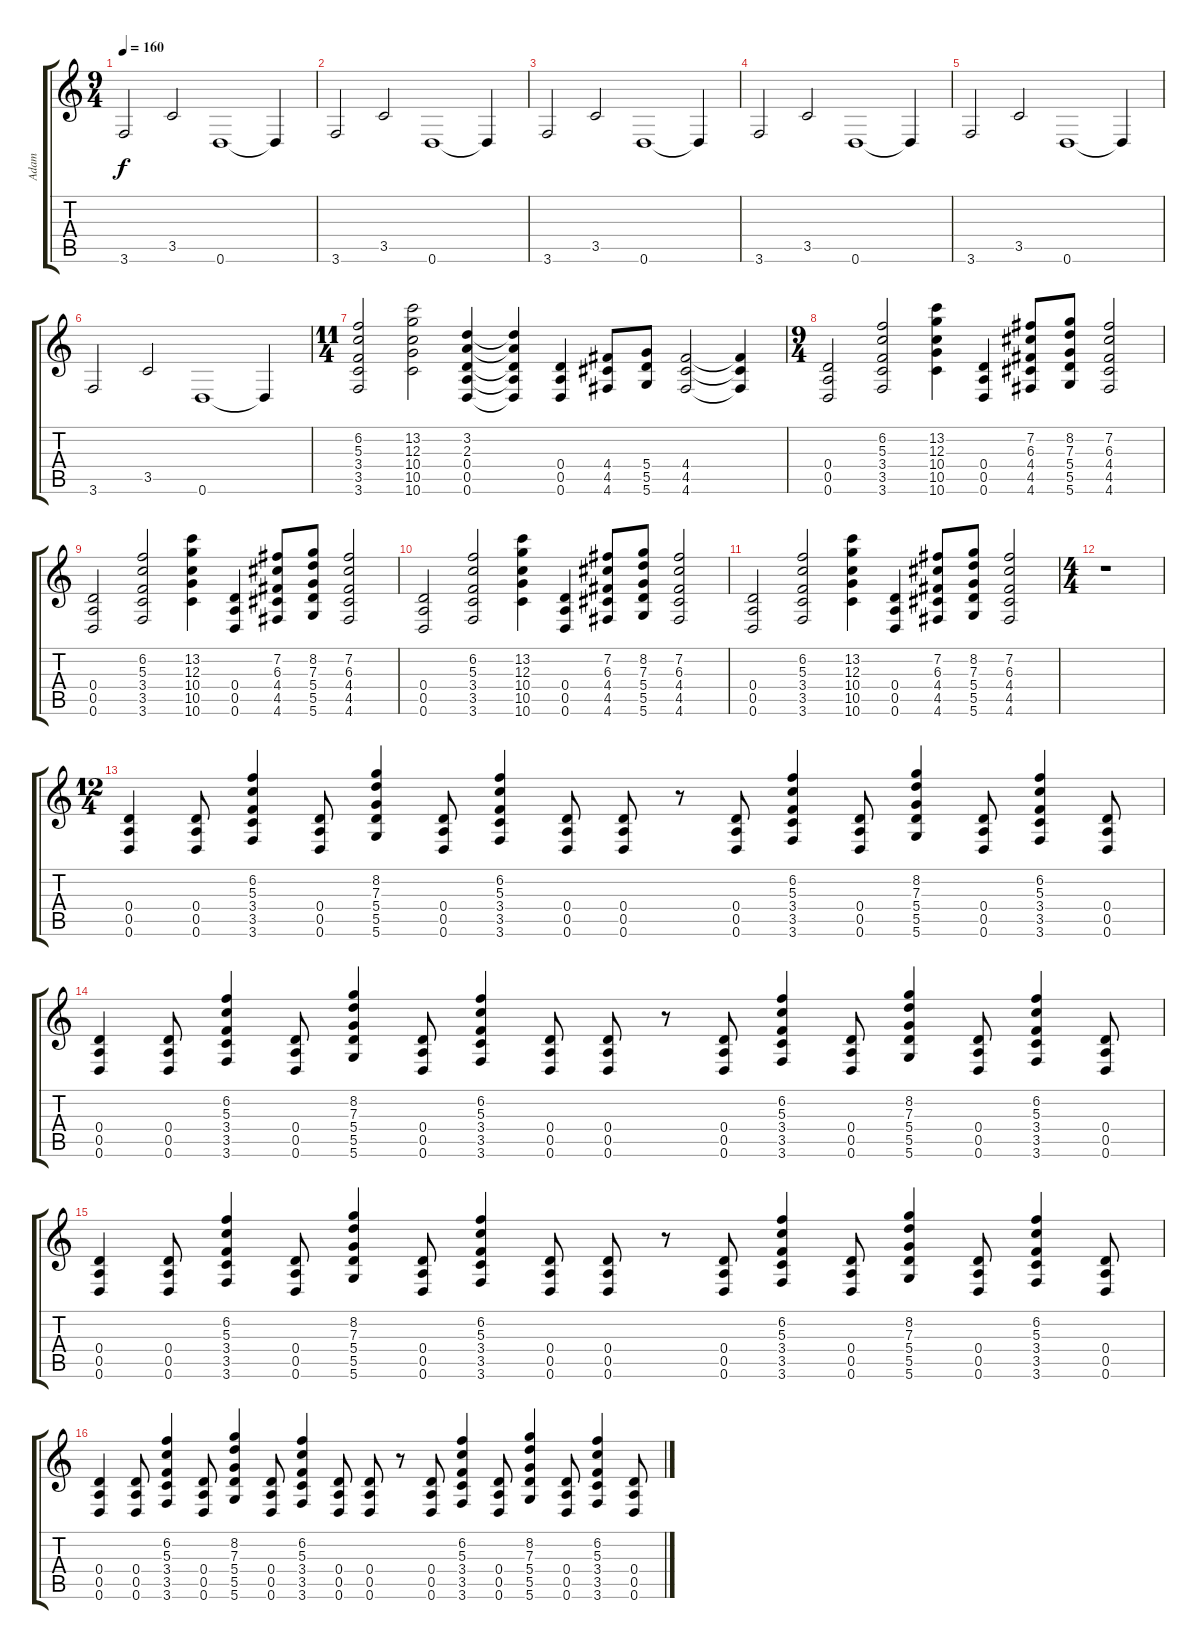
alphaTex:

\track ("Adam" "Adam") {instrument overdrivenguitar}
\staff {score tabs}
\tuning (E4 B3 G3 D3 A2 D2) {hide}
\ts (9 4)
\tempo 160
\clef g2
\ks c
3.6.2{dy f} 3.5.2 0.6.1 0.6{t}.4 |
3.6.2 3.5.2 0.6.1 0.6{t}.4 |
3.6.2 3.5.2 0.6.1 0.6{t}.4 |
3.6.2 3.5.2 0.6.1 0.6{t}.4 |
3.6.2 3.5.2 0.6.1 0.6{t}.4 |
3.6.2 3.5.2 0.6.1 0.6{t}.4 |
\ts (11 4)
(6.2 5.3 3.4 3.5 3.6).2 (13.2 12.3 10.4 10.5 10.6).2 (3.2 2.3 0.4 0.5 0.6).4 (3.2{t} 2.3{t} 0.4{t} 0.5{t} 0.6{t}).4 (0.4 0.5 0.6).4 (4.4 4.5 4.6).8 (5.4 5.5 5.6).8 (4.4 4.5 4.6).2 (4.4{t} 4.5{t} 4.6{t}).4 |
\ts (9 4)
(0.4 0.5 0.6).2 (6.2 5.3 3.4 3.5 3.6).2 (13.2 12.3 10.4 10.5 10.6).4 (0.4 0.5 0.6).4 (7.2 6.3 4.4 4.5 4.6).8 (8.2 7.3 5.4 5.5 5.6).8 (7.2 6.3 4.4 4.5 4.6).2 |
(0.4 0.5 0.6).2 (6.2 5.3 3.4 3.5 3.6).2 (13.2 12.3 10.4 10.5 10.6).4 (0.4 0.5 0.6).4 (7.2 6.3 4.4 4.5 4.6).8 (8.2 7.3 5.4 5.5 5.6).8 (7.2 6.3 4.4 4.5 4.6).2 |
(0.4 0.5 0.6).2 (6.2 5.3 3.4 3.5 3.6).2 (13.2 12.3 10.4 10.5 10.6).4 (0.4 0.5 0.6).4 (7.2 6.3 4.4 4.5 4.6).8 (8.2 7.3 5.4 5.5 5.6).8 (7.2 6.3 4.4 4.5 4.6).2 |
(0.4 0.5 0.6).2 (6.2 5.3 3.4 3.5 3.6).2 (13.2 12.3 10.4 10.5 10.6).4 (0.4 0.5 0.6).4 (7.2 6.3 4.4 4.5 4.6).8 (8.2 7.3 5.4 5.5 5.6).8 (7.2 6.3 4.4 4.5 4.6).2 |
\ts (4 4)
r.1 |
\ts (12 4)
(0.4 0.5 0.6).4 (0.4 0.5 0.6).8 (6.2 5.3 3.4 3.5 3.6).4 (0.4 0.5 0.6).8 (8.2 7.3 5.4 5.5 5.6).4 (0.4 0.5 0.6).8 (6.2 5.3 3.4 3.5 3.6).4 (0.4 0.5 0.6).8 (0.4 0.5 0.6).8 r.8 (0.4 0.5 0.6).8 (6.2 5.3 3.4 3.5 3.6).4 (0.4 0.5 0.6).8 (8.2 7.3 5.4 5.5 5.6).4 (0.4 0.5 0.6).8 (6.2 5.3 3.4 3.5 3.6).4 (0.4 0.5 0.6).8 |
(0.4 0.5 0.6).4 (0.4 0.5 0.6).8 (6.2 5.3 3.4 3.5 3.6).4 (0.4 0.5 0.6).8 (8.2 7.3 5.4 5.5 5.6).4 (0.4 0.5 0.6).8 (6.2 5.3 3.4 3.5 3.6).4 (0.4 0.5 0.6).8 (0.4 0.5 0.6).8 r.8 (0.4 0.5 0.6).8 (6.2 5.3 3.4 3.5 3.6).4 (0.4 0.5 0.6).8 (8.2 7.3 5.4 5.5 5.6).4 (0.4 0.5 0.6).8 (6.2 5.3 3.4 3.5 3.6).4 (0.4 0.5 0.6).8 |
(0.4 0.5 0.6).4 (0.4 0.5 0.6).8 (6.2 5.3 3.4 3.5 3.6).4 (0.4 0.5 0.6).8 (8.2 7.3 5.4 5.5 5.6).4 (0.4 0.5 0.6).8 (6.2 5.3 3.4 3.5 3.6).4 (0.4 0.5 0.6).8 (0.4 0.5 0.6).8 r.8 (0.4 0.5 0.6).8 (6.2 5.3 3.4 3.5 3.6).4 (0.4 0.5 0.6).8 (8.2 7.3 5.4 5.5 5.6).4 (0.4 0.5 0.6).8 (6.2 5.3 3.4 3.5 3.6).4 (0.4 0.5 0.6).8 |
(0.4 0.5 0.6).4 (0.4 0.5 0.6).8 (6.2 5.3 3.4 3.5 3.6).4 (0.4 0.5 0.6).8 (8.2 7.3 5.4 5.5 5.6).4 (0.4 0.5 0.6).8 (6.2 5.3 3.4 3.5 3.6).4 (0.4 0.5 0.6).8 (0.4 0.5 0.6).8 r.8 (0.4 0.5 0.6).8 (6.2 5.3 3.4 3.5 3.6).4 (0.4 0.5 0.6).8 (8.2 7.3 5.4 5.5 5.6).4 (0.4 0.5 0.6).8 (6.2 5.3 3.4 3.5 3.6).4 (0.4 0.5 0.6).8
